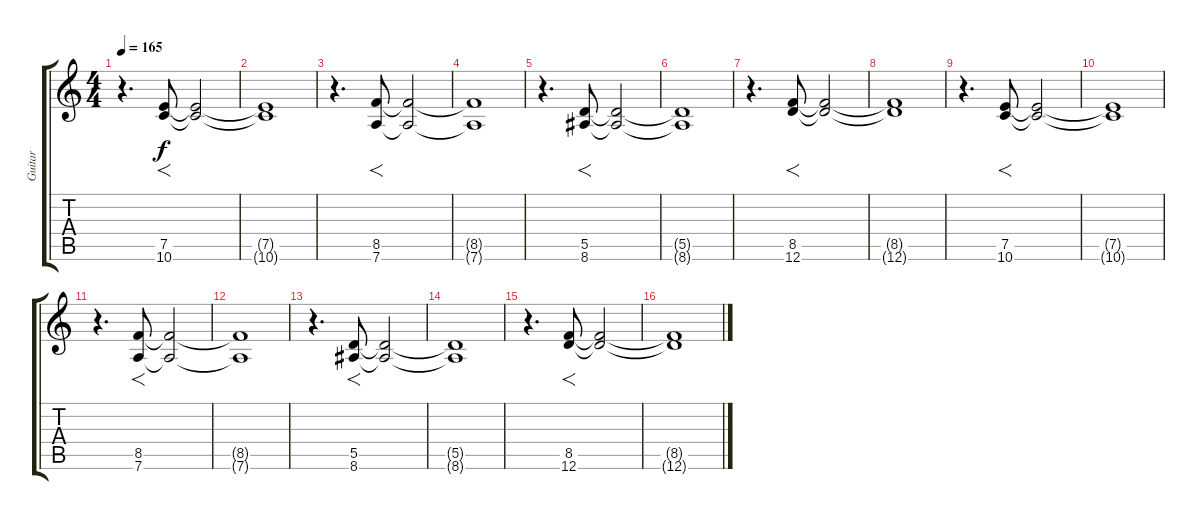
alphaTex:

\track ("Guitar" "Guitar") {instrument overdrivenguitar}
\staff {score tabs}
\tuning (E4 B3 G3 D3 A2 D2) {hide}
\ts (4 4)
\tempo 165
\clef g2
\ks c
r.4{d dy f} (7.5 10.6).8{f} (7.5{t} 10.6{t}).2 |
(7.5{t} 10.6{t}).1 |
r.4{d} (8.5 7.6).8{f} (8.5{t} 7.6{t}).2 |
(8.5{t} 7.6{t}).1 |
r.4{d} (5.5 8.6).8{f} (5.5{t} 8.6{t}).2 |
(5.5{t} 8.6{t}).1 |
r.4{d} (8.5 12.6).8{f} (8.5{t} 12.6{t}).2 |
(8.5{t} 12.6{t}).1 |
r.4{d} (7.5 10.6).8{f} (7.5{t} 10.6{t}).2 |
(7.5{t} 10.6{t}).1 |
r.4{d} (8.5 7.6).8{f} (8.5{t} 7.6{t}).2 |
(8.5{t} 7.6{t}).1 |
r.4{d} (5.5 8.6).8{f} (5.5{t} 8.6{t}).2 |
(5.5{t} 8.6{t}).1 |
r.4{d} (8.5 12.6).8{f} (8.5{t} 12.6{t}).2 |
(8.5{t} 12.6{t}).1
